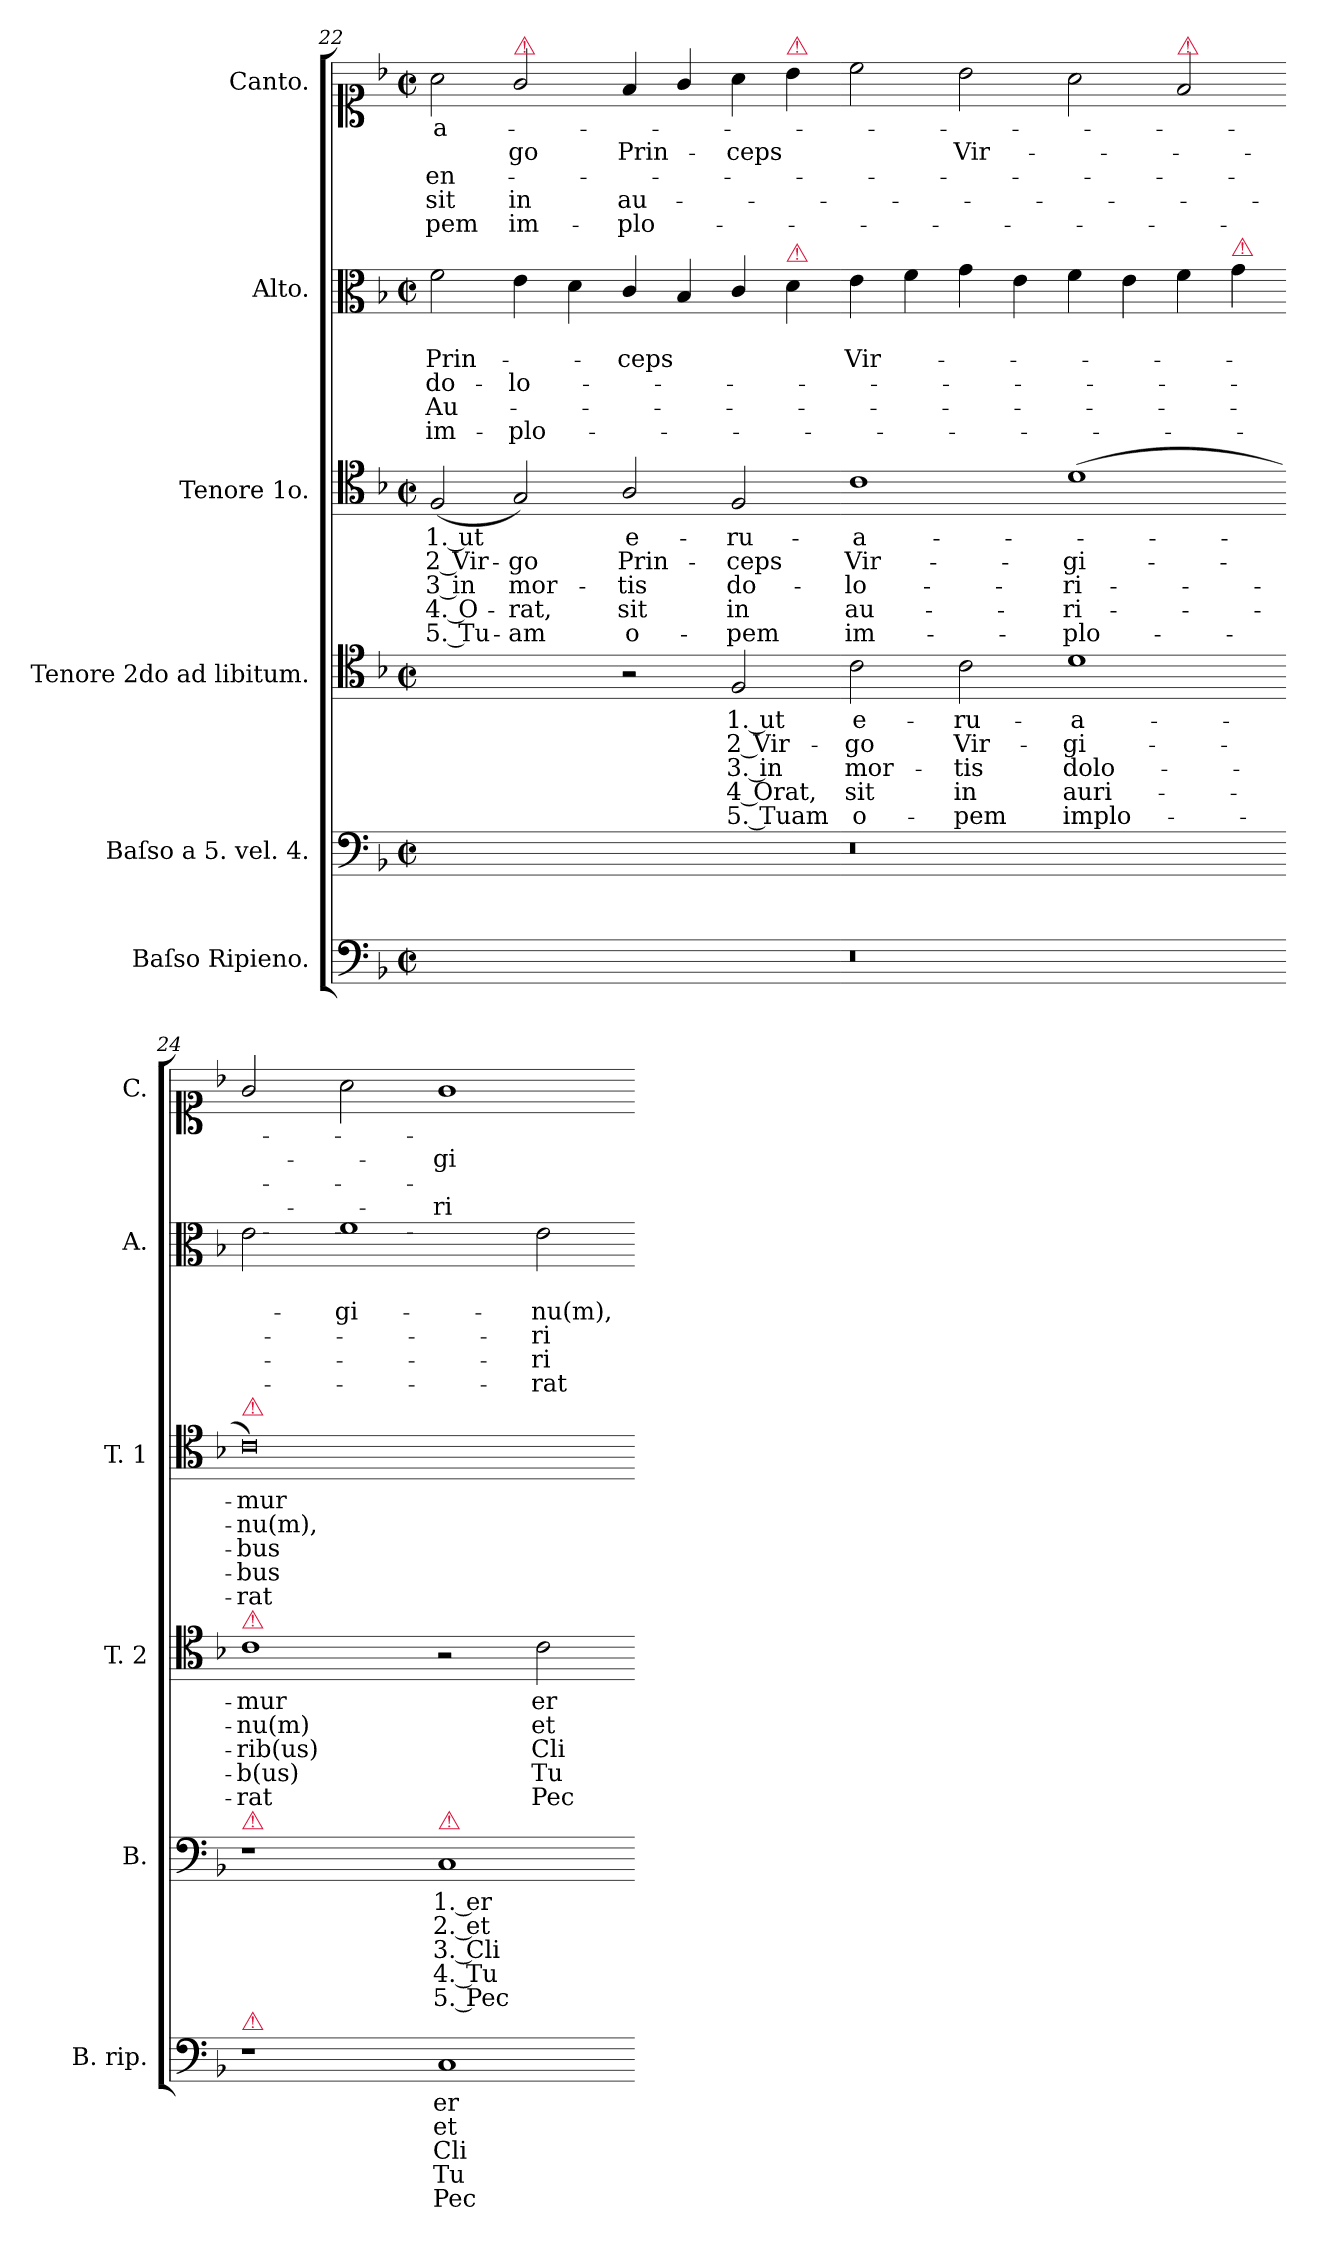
**kern	**text	**text	**text	**text	**text	**kern	**text	**text	**text	**text	**text	**kern	**text	**text	**text	**text	**text	**kern	**text	**text	**text	**text	**text	**kern	**text	**text	**text	**text	**text	**kern	**text	**text	**text	**text	**text
*part6	*part6	*part6	*part6	*part6	*part6	*part5	*part5	*part5	*part5	*part5	*part5	*part4	*part4	*part4	*part4	*part4	*part4	*part3	*part3	*part3	*part3	*part3	*part3	*part2	*part2	*part2	*part2	*part2	*part2	*part1	*part1	*part1	*part1	*part1	*part1
*staff6	*staff6	*staff6	*staff6	*staff6	*staff6	*staff5	*staff5	*staff5	*staff5	*staff5	*staff5	*staff4	*staff4	*staff4	*staff4	*staff4	*staff4	*staff3	*staff3	*staff3	*staff3	*staff3	*staff3	*staff2	*staff2	*staff2	*staff2	*staff2	*staff2	*staff1	*staff1	*staff1	*staff1	*staff1	*staff1
*I"Baſso Ripieno.	*	*	*	*	*	*I"Baſso a 5. vel. 4.	*	*	*	*	*	*I"Tenore 2do ad libitum.	*	*	*	*	*	*I"Tenore 1o.	*	*	*	*	*	*I"Alto.	*	*	*	*	*	*I"Canto.	*	*	*	*	*
*I'B. rip.	*	*	*	*	*	*I'B.	*	*	*	*	*	*I'T. 2	*	*	*	*	*	*I'T. 1	*	*	*	*	*	*I'A.	*	*	*	*	*	*I'C.	*	*	*	*	*
*clefF4	*	*	*	*	*	*clefF4	*	*	*	*	*	*clefC4	*	*	*	*	*	*clefC4	*	*	*	*	*	*clefC3	*	*	*	*	*	*clefC1	*	*	*	*	*
*k[b-]	*	*	*	*	*	*k[b-]	*	*	*	*	*	*k[b-]	*	*	*	*	*	*k[b-]	*	*	*	*	*	*k[b-]	*	*	*	*	*	*k[b-]	*	*	*	*	*
*F:	*	*	*	*	*	*F:	*	*	*	*	*	*F:	*	*	*	*	*	*F:	*	*	*	*	*	*F:	*	*	*	*	*	*F:	*	*	*	*	*
*M2/2	*	*	*	*	*	*M2/2	*	*	*	*	*	*M2/2	*	*	*	*	*	*M2/2	*	*	*	*	*	*M2/2	*	*	*	*	*	*M2/2	*	*	*	*	*
*met(c|)	*	*	*	*	*	*met(c|)	*	*	*	*	*	*met(c|)	*	*	*	*	*	*met(c|)	*	*	*	*	*	*met(c|)	*	*	*	*	*	*met(c|)	*	*	*	*	*
=22	=22	=22	=22	=22	=22	=22	=22	=22	=22	=22	=22	=22	=22	=22	=22	=22	=22	=22	=22	=22	=22	=22	=22	=22	=22	=22	=22	=22	=22	=22	=22	=22	=22	=22	=22
0ryy	.	.	.	.	.	0ryy	.	.	.	.	.	1ryy	.	.	.	.	.	(2F/	1. ut	2 Vir-	3 in	4. O-	5. Tu-	2f\	.	Prin-	do-	Au-	im-	2a\	-a-	.	-en-	sit	-pem
!	!	!	!	!	!	!	!	!	!	!	!	!	!	!	!	!	!	!	!	!	!	!	!	!	!	!	!	!	!	!LO:TX:a:color=crimson:t=⚠	!	!	!	!	!
.	.	.	.	.	.	.	.	.	.	.	.	.	.	.	.	.	.	2G/)	.	-go	mor-	-rat,	-am	4e\	.	.	-lo-	.	-plo-	2g/	.	-go	.	in	im-
.	.	.	.	.	.	.	.	.	.	.	.	.	.	.	.	.	.	.	.	.	.	.	.	4d\	.	.	.	.	.	.	.	.	.	.	.
.	.	.	.	.	.	.	.	.	.	.	.	2r	.	.	.	.	.	2A/	e-	Prin-	-tis	sit	o-	4c/	.	-ceps	.	.	.	4f/	.	Prin-	.	au-	-plo-
.	.	.	.	.	.	.	.	.	.	.	.	.	.	.	.	.	.	.	.	.	.	.	.	4B-/	.	.	.	.	.	4g/	.	.	.	.	.
.	.	.	.	.	.	.	.	.	.	.	.	2F/	1. ut	2 Vir-	3. in	4 Orat,	5. Tuam	2F/	-ru-	-ceps	do-	in	-pem	4c/	.	.	.	.	.	4a\	.	-ceps	.	.	.
!	!	!	!	!	!	!	!	!	!	!	!	!	!	!	!	!	!	!	!	!	!	!	!	!	!	!	!	!	!	!LO:TX:a:color=crimson:t=⚠	!	!	!	!	!
!	!	!	!	!	!	!	!	!	!	!	!	!	!	!	!	!	!	!	!	!	!	!	!	!LO:TX:a:color=crimson:t=⚠	!	!	!	!	!	!	!	!	!	!	!
.	.	.	.	.	.	.	.	.	.	.	.	.	.	.	.	.	.	.	.	.	.	.	.	4d\	.	.	.	.	.	4b-\	.	.	.	.	.
=23-	=23-	=23-	=23-	=23-	=23-	=23-	=23-	=23-	=23-	=23-	=23-	=23-	=23-	=23-	=23-	=23-	=23-	=23-	=23-	=23-	=23-	=23-	=23-	=23-	=23-	=23-	=23-	=23-	=23-	=23-	=23-	=23-	=23-	=23-	=23-
0r	.	.	.	.	.	0r	.	.	.	.	.	2c\	e-	-go	mor-	sit	o-	1c\	-a-	Vir-	-lo-	au-	im-	4e\	.	Vir-	.	.	.	2cc\	.	.	.	.	.
.	.	.	.	.	.	.	.	.	.	.	.	.	.	.	.	.	.	.	.	.	.	.	.	4f\	.	.	.	.	.	.	.	.	.	.	.
.	.	.	.	.	.	.	.	.	.	.	.	2c\	-ru-	Vir-	-tis	in	-pem	.	.	.	.	.	.	4g\	.	.	.	.	.	2b-\	.	Vir-	.	.	.
.	.	.	.	.	.	.	.	.	.	.	.	.	.	.	.	.	.	.	.	.	.	.	.	4e\	.	.	.	.	.	.	.	.	.	.	.
.	.	.	.	.	.	.	.	.	.	.	.	1d\	-a-	-gi-	dolo-	auri-	implo-	(1d\	.	-gi-	-ri-	-ri-	-plo-	4f\	.	.	.	.	.	2a\	.	.	.	.	.
.	.	.	.	.	.	.	.	.	.	.	.	.	.	.	.	.	.	.	.	.	.	.	.	4e\	.	.	.	.	.	.	.	.	.	.	.
!	!	!	!	!	!	!	!	!	!	!	!	!	!	!	!	!	!	!	!	!	!	!	!	!	!	!	!	!	!	!LO:TX:a:color=crimson:t=⚠	!	!	!	!	!
.	.	.	.	.	.	.	.	.	.	.	.	.	.	.	.	.	.	.	.	.	.	.	.	4f\	.	.	.	.	.	2f/	.	.	.	.	.
!	!	!	!	!	!	!	!	!	!	!	!	!	!	!	!	!	!	!	!	!	!	!	!	!LO:TX:a:color=crimson:t=⚠	!	!	!	!	!	!	!	!	!	!	!
.	.	.	.	.	.	.	.	.	.	.	.	.	.	.	.	.	.	.	.	.	.	.	.	4g\	.	.	.	.	.	.	.	.	.	.	.
=24-	=24-	=24-	=24-	=24-	=24-	=24-	=24-	=24-	=24-	=24-	=24-	=24-	=24-	=24-	=24-	=24-	=24-	=24-	=24-	=24-	=24-	=24-	=24-	=24-	=24-	=24-	=24-	=24-	=24-	=24-	=24-	=24-	=24-	=24-	=24-
!	!	!	!	!	!	!	!	!	!	!	!	!	!	!	!	!	!	!LO:TX:a:color=crimson:t=⚠	!	!	!	!	!	!	!	!	!	!	!	!	!	!	!	!	!
!	!	!	!	!	!	!	!	!	!	!	!	!LO:TX:a:color=crimson:t=⚠	!	!	!	!	!	!	!	!	!	!	!	!	!	!	!	!	!	!	!	!	!	!	!
!	!	!	!	!	!	!LO:TX:a:color=crimson:t=⚠	!	!	!	!	!	!	!	!	!	!	!	!	!	!	!	!	!	!	!	!	!	!	!	!	!	!	!	!	!
!LO:TX:a:color=crimson:t=⚠	!	!	!	!	!	!	!	!	!	!	!	!	!	!	!	!	!	!	!	!	!	!	!	!	!	!	!	!	!	!	!	!	!	!	!
1r	.	.	.	.	.	1r	.	.	.	.	.	1c\	-mur	-nu(m)	-rib(us)	-b(us)	-rat	0c\)	-mur	-nu(m),	-bus	-bus	-rat	2e\	.	.	.	.	.	2g/	.	.	.	.	.
.	.	.	.	.	.	.	.	.	.	.	.	.	.	.	.	.	.	.	.	.	.	.	.	1f\	.	-gi-	.	.	.	2a\	.	.	.	.	.
!	!	!	!	!	!	!LO:TX:a:color=crimson:t=⚠	!	!	!	!	!	!	!	!	!	!	!	!	!	!	!	!	!	!	!	!	!	!	!	!	!	!	!	!	!
1C/	er-	et	Cli-	Tu-	Pec-	1C/	1. er-	2. et	3. Cli-	4. Tu-	5. Pec-	2r	.	.	.	.	.	.	.	.	.	.	.	.	.	.	.	.	.	1g\	.	-gi-	.	-ri-	.
.	.	.	.	.	.	.	.	.	.	.	.	2c\	er-	et	Cli-	Tu-	Pec-	.	.	.	.	.	.	2e\	.	-nu(m),	-ri-	-ri-	-rat	.	.	.	.	.	.
=-	=-	=-	=-	=-	=-	=-	=-	=-	=-	=-	=-	=-	=-	=-	=-	=-	=-	=-	=-	=-	=-	=-	=-	=-	=-	=-	=-	=-	=-	=-	=-	=-	=-	=-	=-
*-	*-	*-	*-	*-	*-	*-	*-	*-	*-	*-	*-	*-	*-	*-	*-	*-	*-	*-	*-	*-	*-	*-	*-	*-	*-	*-	*-	*-	*-	*-	*-	*-	*-	*-	*-
